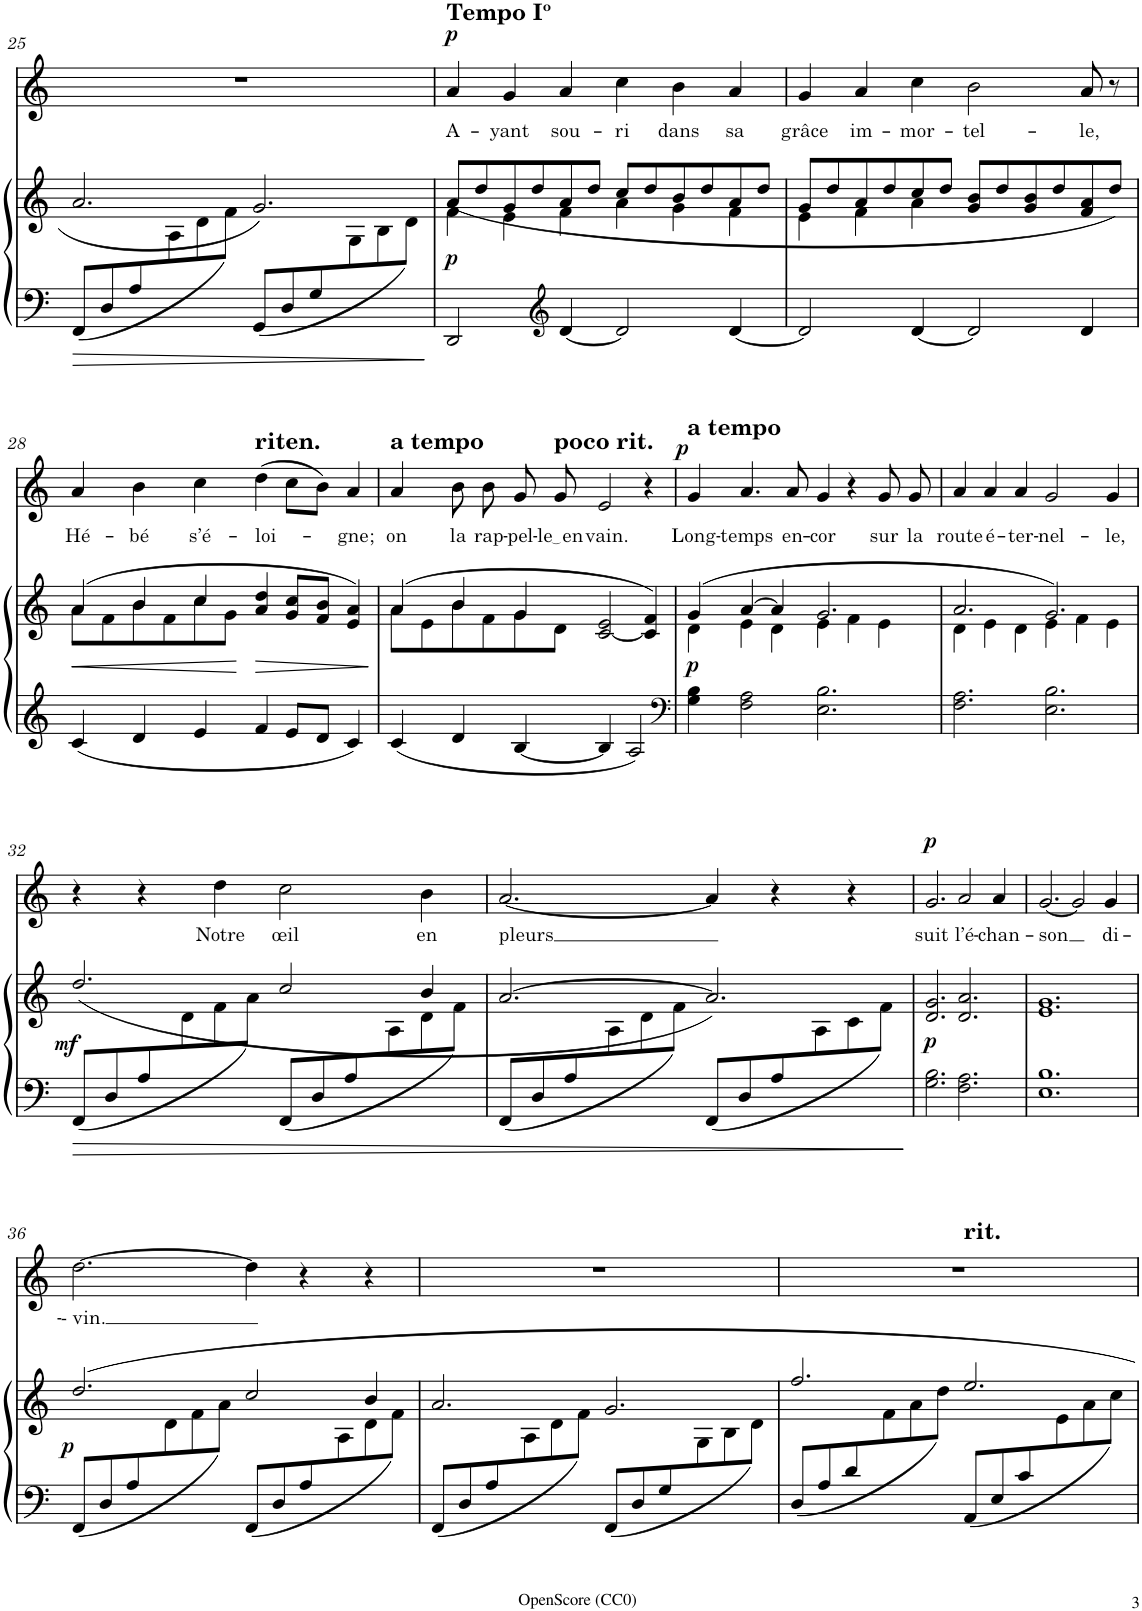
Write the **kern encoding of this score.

**kern	**kern	**dynam	**kern	**text	**dynam
*part2	*part2	*part2	*part1	*part1	*part1
*staff3	*staff2	*staff2/3	*staff1	*staff1	*staff1
*I"Piano	*	*	*I"Chant Voice	*	*
*I'Pno	*	*	*	*	*
!!LO:PB:g=z
*clefF4	*clefG2	*	*clefG2	*	*
*k[]	*k[]	*	*k[]	*	*
*M6/4	*M6/4	*	*M6/4	*	*
=25	=25	=25	=25	=25	=25
!	!	!LO:HP:b=2	!	!	!
*	*^	*	*	*	*
(<8FF/L	2.a/	4.ryy	>	1.r	.	.
8D/	.	.	.	.	.	.
8A/	.	.	.	.	.	.
4.ryy	.	8A\	.	.	.	.
.	.	8d\	.	.	.	.
.	.	8f\J)	.	.	.	.
(<8GG/L	2.g/	4.ryy	.	.	.	.
8D/	.	.	.	.	.	.
8G/	.	.	.	.	.	.
4.ryy	.	8G\	.	.	.	.
.	.	8B\	.	.	.	.
.	.	8d\J)	.	.	.	.
*	*v	*v	*	*	*	*
.	.	]	.	.	.
=26	=26	=26	=26	=26	=26
*	*^	*	*	*	*
!	!	!	!	!LO:TX:a:B:t=Tempo I	!	!
!	!	!	!	!LO:TX:a:t=o	!	!
!	!	!	!LO:DY:a=2	!	!LO:LY:b	!LO:DY:a
2DD/	(<8a/L	4f\	p	4a/	A-	p
.	8dd/	.	.	.	.	.
!	!	!	!	!	!LO:LY:b	!
.	8g/	4e\	.	4g/	-yant	.
.	8dd/	.	.	.	.	.
*clefG2	*	*	*	*	*	*
!	!	!	!	!	!LO:LY:b	!
[4d/	8a/	4f\	.	4a/	sou-	.
.	8dd/J	.	.	.	.	.
!	!	!	!	!	!LO:LY:b	!
2d/]	8cc/L	4a\	.	4cc\	-ri	.
.	8dd/	.	.	.	.	.
!	!	!	!	!	!LO:LY:b	!
.	8b/	4g\	.	4b\	dans	.
.	8dd/	.	.	.	.	.
!	!	!	!	!	!LO:LY:b	!
[4d/	8a/	4f\	.	4a/	sa	.
.	8dd/J	.	.	.	.	.
=27	=27	=27	=27	=27	=27	=27
!	!	!	!	!	!LO:LY:b	!
2d/]	8g/L	4e\	.	4g/	grâce	.
.	8dd/	.	.	.	.	.
!	!	!	!	!	!LO:LY:b	!
.	8a/	4f\	.	4a/	im-	.
.	8dd/	.	.	.	.	.
!	!	!	!	!	!LO:LY:b	!
[4d/	8cc/	4a\	.	4cc\	-mor-	.
.	8dd/J	.	.	.	.	.
!	!	!	!	!	!LO:LY:b	!
2d/]	8g/ 8b/L	2.ryy	.	2b\	-tel-	.
.	8dd/	.	.	.	.	.
.	8g/ 8b/	.	.	.	.	.
.	8dd/	.	.	.	.	.
!	!	!	!	!	!LO:LY:b	!
4d/	8f/ 8a/	.	.	8a/	-le,	.
.	8dd/J)	.	.	8r	.	.
!!LO:LB:g=z
=28	=28	=28	=28	=28	=28	=28
!	!	!	!LO:HP:b	!	!LO:LY:b	!
4c/	(4a/	8a\L	<	4a/	Hé-	.
.	.	8f\	.	.	.	.
!	!	!	!	!	!LO:LY:b	!
4d/	4b/	8b\	.	4b\	-bé	.
.	.	8f\	.	.	.	.
!	!	!	!	!	!LO:LY:b	!
4e/	4cc/	8cc\	.	4cc\	s’é-	.
.	.	8g\J	.	.	.	.
!	!	!	!	!LO:TX:a:B:t=riten.	!	!
!	!	!	!LO:HP:n=1:b	!	!LO:LY:b	!
4f/	2ryy	4a/ 4dd/	[ >	(4dd\	-loi-	.
8e/L	.	8g/ 8cc/L	.	8cc\L	.	.
8d/J	.	8f/ 8b/J	.	8b\J)	.	.
!	!	!	!	!	!LO:LY:b	!
4c/	4e/ 4a/)	4ryy	.	4a/	-gne;	.
*	*v	*v	*	*	*	*
.	.	]	.	.	.
=29	=29	=29	=29	=29	=29
*	*^	*	*	*	*
!	!	!	!	!LO:TX:a:B:t=a tempo	!	!
!	!	!	!	!	!LO:LY:b	!
4c/	(4a/	8a\L	.	4a/	on	.
.	.	8e\	.	.	.	.
!	!	!	!	!	!LO:LY:b	!
4d/	4b/	8b\	.	8b\	la	.
!	!	!	!	!	!LO:LY:b	!
.	.	8f\	.	8b\	rap-	.
!	!	!	!	!	!LO:LY:b	!
[4B/	4g/	8g\	.	8g/	-pel-	.
!	!	!	!	!LO:TX:a:B:t=poco rit.	!	!
!	!	!	!	!	!LO:LY:b	!
.	.	8d\J	.	8g/	le en	.
!	!	!	!	!	!LO:LY:b	!
4B/]	[<2c/ 2e/	2.ryy	.	2e/	vain.	.
2A/	.	.	.	.	.	.
.	4c/] 4f/)	.	.	4r	.	.
=30	=30	=30	=30	=30	=30	=30
*clefF4	*	*	*	*	*	*
!	!	!	!	!LO:TX:a:B:t=a tempo	!	!
!	!	!	!LO:DY:a=2	!	!LO:LY:b	!LO:DY:a
4G\ 4B\	(4g/	4d\	p	4g/	Long-	p
!	!	!	!	!	!LO:LY:b	!
2F\ 2A\	[4a/	4e\	.	4.a/	-temps	.
.	4a/]	4d\	.	.	.	.
!	!	!	!	!	!LO:LY:b	!
.	.	.	.	8a/	en-	.
!	!	!	!	!	!LO:LY:b	!
2.E\ 2.B\	2.g/	4e\	.	4g/	-cor	.
.	.	4f\	.	4r	.	.
!	!	!	!	!	!LO:LY:b	!
.	.	4e\	.	8g/	sur	.
!	!	!	!	!	!LO:LY:b	!
.	.	.	.	8g/	la	.
=31	=31	=31	=31	=31	=31	=31
!	!	!	!	!	!LO:LY:b	!
2.F\ 2.A\	2.a/	4d\	.	4a/	route	.
!	!	!	!	!	!LO:LY:b	!
.	.	4e\	.	4a/	é-	.
!	!	!	!	!	!LO:LY:b	!
.	.	4d\	.	4a/	-ter-	.
!	!	!	!	!	!LO:LY:b	!
2.E\ 2.B\	2.g/)	4e\	.	2g/	-nel-	.
.	.	4f\	.	.	.	.
!	!	!	!	!	!LO:LY:b	!
.	.	4e\	.	4g/	-le,	.
!!LO:LB:g=z
=32	=32	=32	=32	=32	=32	=32
!	!	!	!LO:HP:b=2	!	!	!
!	!	!	!LO:DY:n=1:b	!	!	!
(<8FF/L	(2.dd/	4.ryy	> mf	4r	.	.
8D/	.	.	.	.	.	.
8A/	.	.	.	4r	.	.
4.ryy	.	8d\	.	.	.	.
!	!	!	!	!	!LO:LY:b	!
.	.	8f\	.	4dd\	Notre	.
.	.	8a\J)	.	.	.	.
!	!	!	!	!	!LO:LY:b	!
(<8FF/L	2cc/	4.ryy	.	2cc\	œil	.
8D/	.	.	.	.	.	.
8A/	.	.	.	.	.	.
4.ryy	.	8A\	.	.	.	.
!	!	!	!	!	!LO:LY:b	!
.	4b/	8d\	.	4b\	en	.
.	.	8f\J)	.	.	.	.
=33	=33	=33	=33	=33	=33	=33
!	!	!	!	!	!LO:LY:b	!
(<8FF/L	[>2.a/	4.ryy	.	[2.a/	pleurs	.
8D/	.	.	.	.	.	.
8A/	.	.	.	.	.	.
4.ryy	.	8A\	.	.	.	.
.	.	8d\	.	.	.	.
.	.	8f\J)	.	.	.	.
(<8FF/L	2.a/])	4.ryy	.	4a/]	.	.
8D/	.	.	.	.	.	.
8A/	.	.	.	4r	.	.
4.ryy	.	8A\	.	.	.	.
.	.	8c\	.	4r	.	.
.	.	8f\J)	.	.	.	.
*	*v	*v	*	*	*	*
.	.	]	.	.	.
=34	=34	=34	=34	=34	=34
!	!	!LO:DY:a=2	!	!LO:LY:b	!LO:DY:a
2.G\ 2.B\	2.d/ 2.g/	p	2.g/	suit	p
!	!	!	!	!LO:LY:b	!
2.F\ 2.A\	2.d/ 2.a/	.	2a/	l’é-	.
!	!	!	!	!LO:LY:b	!
.	.	.	4a/	-chan-	.
=35	=35	=35	=35	=35	=35
!	!	!	!	!LO:LY:b	!
1.E 1.B	1.e 1.g	.	[2.g/	-son	.
.	.	.	2g/]	.	.
!	!	!	!	!LO:LY:b	!
.	.	.	4g/	di-	.
!!LO:LB:g=z
=36	=36	=36	=36	=36	=36
*	*^	*	*	*	*
!	!	!	!LO:DY:b	!	!LO:LY:b	!
(<8FF/L	2.dd/	4.ryy	p	[2.dd\	-- vin.	.
8D/	.	.	.	.	.	.
8A/	.	.	.	.	.	.
4.ryy	.	8d\	.	.	.	.
.	.	8f\	.	.	.	.
.	.	8a\J)	.	.	.	.
(<8FF/L	2cc/	4.ryy	.	4dd\]	.	.
8D/	.	.	.	.	.	.
8A/	.	.	.	4r	.	.
4.ryy	.	8A\	.	.	.	.
.	4b/	8d\	.	4r	.	.
.	.	8f\J)	.	.	.	.
=37	=37	=37	=37	=37	=37	=37
(<8FF/L	2.a/	4.ryy	.	1.r	.	.
8D/	.	.	.	.	.	.
8A/	.	.	.	.	.	.
4.ryy	.	8A\	.	.	.	.
.	.	8d\	.	.	.	.
.	.	8f\J)	.	.	.	.
(<8FF/L	2.g/	4.ryy	.	.	.	.
8D/	.	.	.	.	.	.
8G/	.	.	.	.	.	.
4.ryy	.	8G\	.	.	.	.
.	.	8B\	.	.	.	.
.	.	8d\J)	.	.	.	.
=38	=38	=38	=38	=38	=38	=38
*	*	*	*	*^	*	*
(<8D/L	2.ff/	4.ryy	.	1.r	2.ryy	.	.
8A/	.	.	.	.	.	.	.
8d/	.	.	.	.	.	.	.
4.ryy	.	8f\	.	.	.	.	.
.	.	8a\	.	.	.	.	.
.	.	8dd\J)	.	.	.	.	.
!	!	!	!	!	!LO:TX:a:B:t=rit.	!	!
(<8AA/L	2.ee/	4.ryy	.	.	2.ryy	.	.
8E/	.	.	.	.	.	.	.
8c/	.	.	.	.	.	.	.
4.ryy	.	8e\	.	.	.	.	.
.	.	8a\	.	.	.	.	.
.	.	8cc\J)	.	.	.	.	.
*	*v	*v	*	*	*	*	*
*	*	*	*v	*v	*	*
=	=	=	=	=	=
*-	*-	*-	*-	*-	*-
